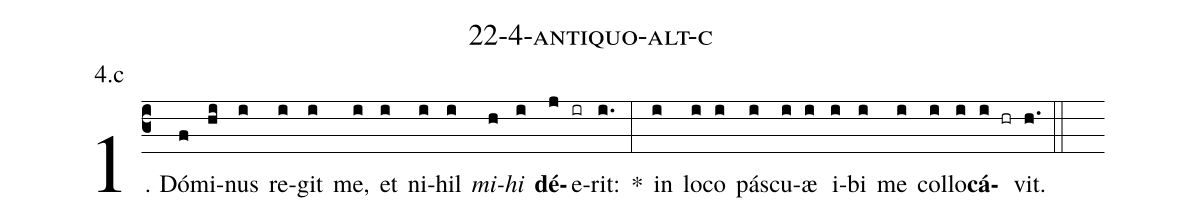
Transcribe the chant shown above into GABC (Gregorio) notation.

name: 22-4-antiquo-alt-c;
annotation: 4.c;
%%
(c3)1. Dó(f)mi(hi)nus(i) re(i)git(i) me,(i) et(i) ni(i)hil(i) <i>mi</i>(h)<i>hi</i>(i) <b>dé</b>(j)e(ir)rit:(i.) *(:) in(i) lo(i)co(i) pás(i)cu(i)æ(i) i(i)bi(i) me(i) col(i)lo(i)<b>cá</b>(i hr)vit.(h.) (::)
